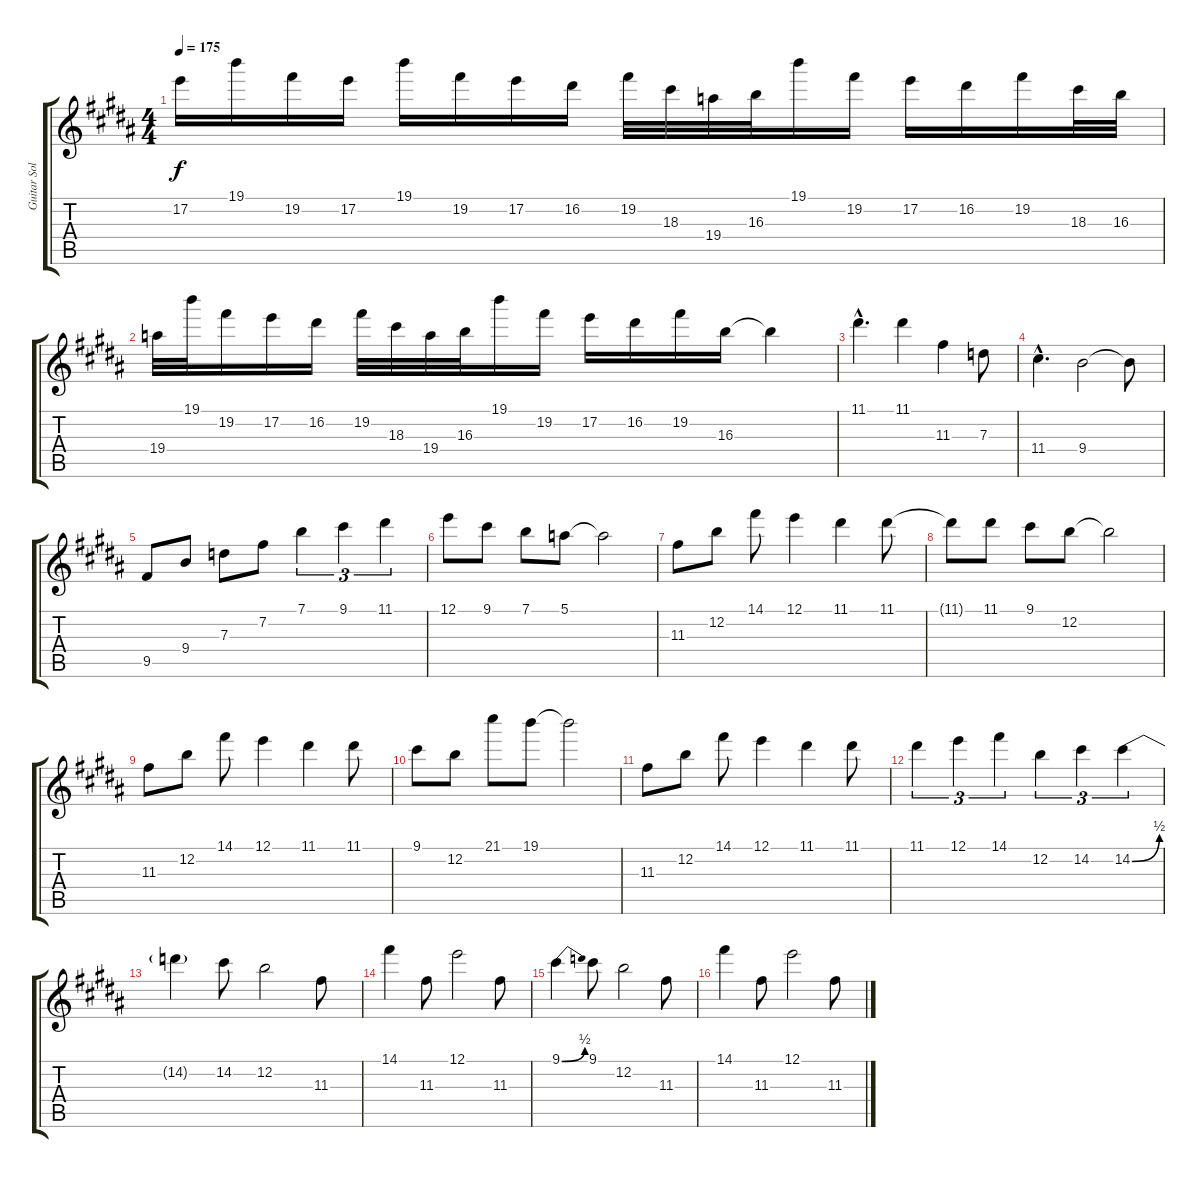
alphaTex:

\track ("Guitar Solo 1" "Guitar Sol") {instrument distortionguitar}
\staff {score tabs}
\tuning (E4 B3 G3 D3 A2 E2) {hide}
\ts (4 4)
\tempo 175
\clef g2
\ks b
17.2.16{dy f} 19.1.16 19.2.16 17.2.16 19.1.16 19.2.16 17.2.16 16.2.16 19.2.32 18.3.32 19.4.32 16.3.32 19.1.16 19.2.16 17.2.16 16.2.16 19.2.16 18.3.32 16.3.32 |
19.4.32 19.1.32 19.2.16 17.2.16 16.2.16 19.2.32 18.3.32 19.4.32 16.3.32 19.1.16 19.2.16 17.2.16 16.2.16 19.2.16 16.3.16 16.3{t}.4 |
11.1{hac}.4{d} 11.1.4 11.3.4 7.3.8 |
11.4{hac}.4{d} 9.4.2 9.4{t}.8 |
9.5.8 9.4.8 7.3.8 7.2.8 7.1.4{tu (3 2)} 9.1.4{tu (3 2)} 11.1.4{tu (3 2)} |
12.1.8 9.1.8 7.1.8 5.1.8 5.1{t}.2 |
11.3.8 12.2.8 14.1.8 12.1.4 11.1.4 11.1.8 |
11.1{t}.8 11.1.8 9.1.8 12.2.8 12.2{t}.2 |
11.3.8 12.2.8 14.1.8 12.1.4 11.1.4 11.1.8 |
9.1.8 12.2.8 21.1.8 19.1.8 19.1{t}.2 |
11.3.8 12.2.8 14.1.8 12.1.4 11.1.4 11.1.8 |
11.1.4{tu (3 2)} 12.1.4{tu (3 2)} 14.1.4{tu (3 2)} 12.2.4{tu (3 2)} 14.2.4{tu (3 2)} 14.2{be (bend 0 0 60 2)}.4{tu (3 2)} |
14.2{t}.4 14.2.8 12.2.2 11.3.8 |
14.1.4 11.3.8 12.1.2 11.3.8 |
9.1{be (bend 0 0 60 2)}.4 9.1.8 12.2.2 11.3.8 |
14.1.4 11.3.8 12.1.2 11.3.8
